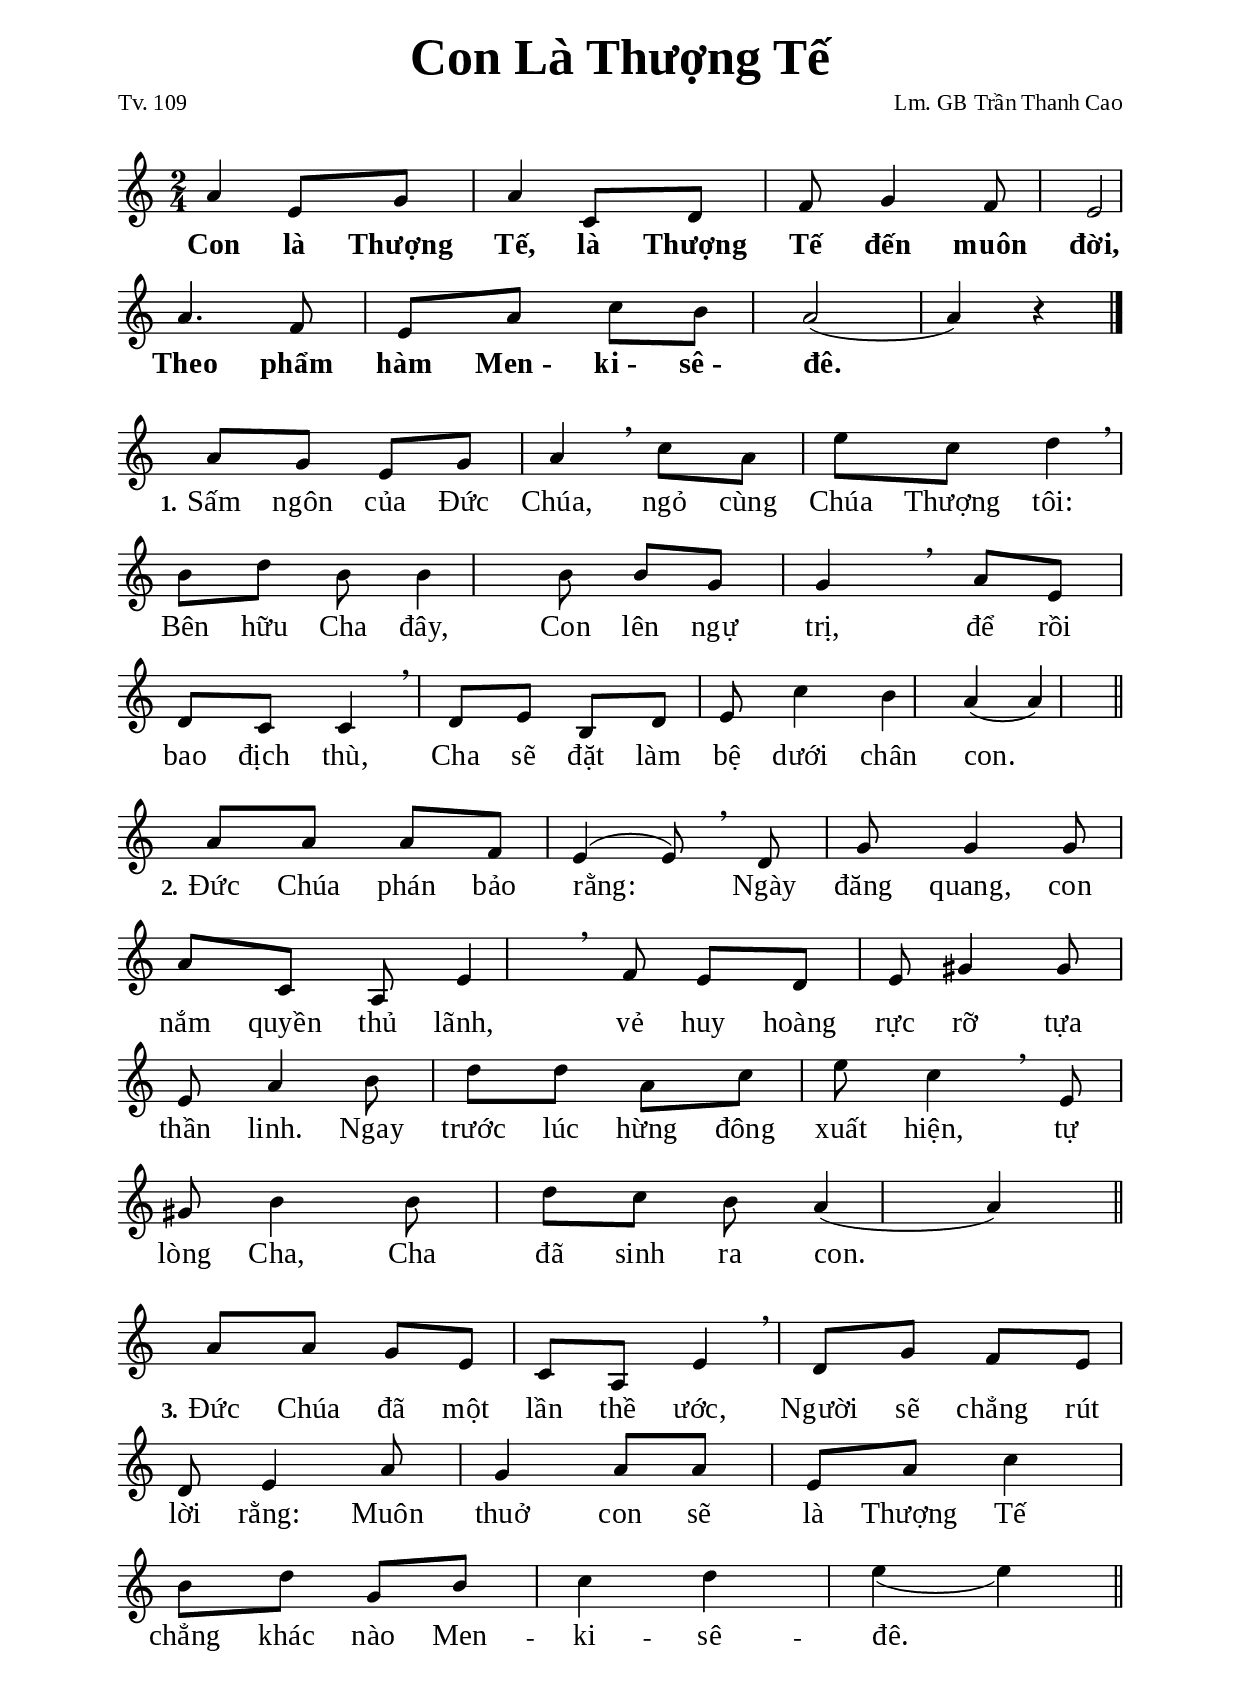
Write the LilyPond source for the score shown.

% Cài đặt chung
\version "2.22.1"
\include "english.ly"

\header {
  title = \markup { \fontsize #3 "Con Là Thượng Tế" }
  poet = "Tv. 109"
  composer = "Lm. GB Trần Thanh Cao"
  arranger = " "
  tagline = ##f
}


\paper {
  #(set-paper-size "a4")
  top-margin = 10\mm
  bottom-margin = 10\mm
  left-margin = 20\mm
  right-margin = 20\mm
  indent = #0
  #(define fonts
    (make-pango-font-tree
      "Liberation Serif"
      "Liberation Serif"
      "Liberation Serif"
      (/ 20 20)))
  page-count = #1
}

% Nhạc điệp khúc
nhacDiepKhuc= \relative c'' {

  a4 e8 g |
  a4 c,8 d |
  f g4 f8 |
  e2 |
  a4. f8 |
  e a c b |
  a2 ( |
  a4) r \bar "|."
}

% Nhạc phiên khúc
nhacPhienKhucMot = \relative c'' {

  a8 g e g a4 \breathe
  c8 a e' c d4 \breathe
  b8 d b b4 b8 b g g4 \breathe
  a8 e d c c4 \breathe
  d8 e b d e c'4 b a (a) \bar "||"
}

nhacPhienKhucHai = \relative c'' {

  a8 a a f e4 ^(e8) \breathe
  d g g4 g8 a c, a e'4 \breathe
  f8 e d e gs4 gs8 e a4
  b8 d d a c e c4 \breathe
  e,8 gs b4 b8 d c b a4 (a) \bar "||"
}

nhacPhienKhucBa = \relative c'' {
 
  a8 a g e c a e'4 \breathe
  d8 g f e d e4
  a8 g4 a8 a e a c4
  b8 d g, b c4 d e _(e) \bar "||"
}

% Lời điệp khúc
loiDiepKhuc = \lyricmode {
   Con là Thượng Tế, là Thượng Tế đến muôn đời,
  Theo phẩm hàm "Men -" "ki -" "sê -" đê.
}

% Lời phiên khúc
loiPhienKhucMot = \lyricmode {
  \set stanza = #"1."
  Sấm ngôn của Đức Chúa, ngỏ cùng Chúa Thượng tôi:
  Bên hữu Cha đây, Con lên ngự trị,
  để rồi bao địch thù, Cha sẽ đặt làm bệ dưới chân con.
}

loiPhienKhucHai = \lyricmode {
  \set stanza = #"2."
  Đức Chúa phán bảo rằng:
  Ngày đăng quang, con nắm quyền thủ lãnh,
  vẻ huy hoàng rực rỡ tựa thần linh.
  Ngay trước lúc hừng đông xuất hiện,
  tự lòng Cha, Cha đã sinh ra con.
}

loiPhienKhucBa = \lyricmode {
  \set stanza = #"3."
  Đức Chúa đã một lần thề ước,
  Người sẽ chẳng rút lời rằng:
  Muôn thuở con sẽ là Thượng Tế
  chẳng khác nào Men -- ki -- sê -- đê.
}


% Dàn trang
\score {
  \new ChoirStaff <<
    \new Staff = diepKhuc \with {
        \consists "Merge_rests_engraver"
        %\magnifyStaff #(magstep +1)
      }
      <<
      \new Voice = beSop {
        \key c \major \time 2/4 \stemNeutral \nhacDiepKhuc
      }
    >>
    \new Lyrics \lyricsto beSop \loiDiepKhuc
  >>
  \layout {
    \override Lyrics.LyricText.font-series = #'bold
    \override Lyrics.LyricText.font-size = #+2.5
    \override Lyrics.LyricSpace.minimum-distance = #4.0
    \override Score.BarNumber.break-visibility = ##(#f #f #f)
    \override Score.SpacingSpanner.uniform-stretching = ##t
  }
}

\score {
  \new ChoirStaff <<
    \new Staff = phienKhuc \with {
        %\magnifyStaff #(magstep +1)
      }
      <<
      \new Voice = beSop {
        \key c \major \time 2/4 \nhacPhienKhucMot
      }
    >>
    \new Lyrics \lyricsto beSop \loiPhienKhucMot
  >>
  \layout {
    \override Staff.TimeSignature.transparent = ##t
    \override Lyrics.LyricText.font-size = #+2.5
    \override Lyrics.LyricSpace.minimum-distance = #3.0
    \override Score.BarNumber.break-visibility = ##(#f #f #f)
    \override Score.SpacingSpanner.uniform-stretching = ##t
    \set Score.barAlways = ##t
    \set Score.defaultBarType = ""
  } 
}

\score {
  \new ChoirStaff <<
    \new Staff = phienKhuc \with {
        %\magnifyStaff #(magstep +1)
      }
      <<
      \new Voice = beSop {
        \key c \major \time 2/4 \nhacPhienKhucHai
      }
    >>
    \new Lyrics \lyricsto beSop \loiPhienKhucHai
  >>
  \layout {
    \override Staff.TimeSignature.transparent = ##t
    \override Lyrics.LyricText.font-size = #+2.5
    \override Lyrics.LyricSpace.minimum-distance = #3.5
    \override Score.BarNumber.break-visibility = ##(#f #f #f)
    \override Score.SpacingSpanner.uniform-stretching = ##t
    \set Score.barAlways = ##t
    \set Score.defaultBarType = ""
  } 
}

\score {
  \new ChoirStaff <<
    \new Staff = phienKhuc \with {
        %\magnifyStaff #(magstep +1)
      }
      <<
      \new Voice = beSop {
        \key c \major \time 2/4 \nhacPhienKhucBa
      }
    >>
    \new Lyrics \lyricsto beSop \loiPhienKhucBa
  >>
  \layout {
    \override Staff.TimeSignature.transparent = ##t
    \override Lyrics.LyricText.font-size = #+2.5
    \override Lyrics.LyricSpace.minimum-distance = #3.5
    \override Score.BarNumber.break-visibility = ##(#f #f #f)
    \override Score.SpacingSpanner.uniform-stretching = ##t
    \set Score.barAlways = ##t
    \set Score.defaultBarType = ""
  } 
}
